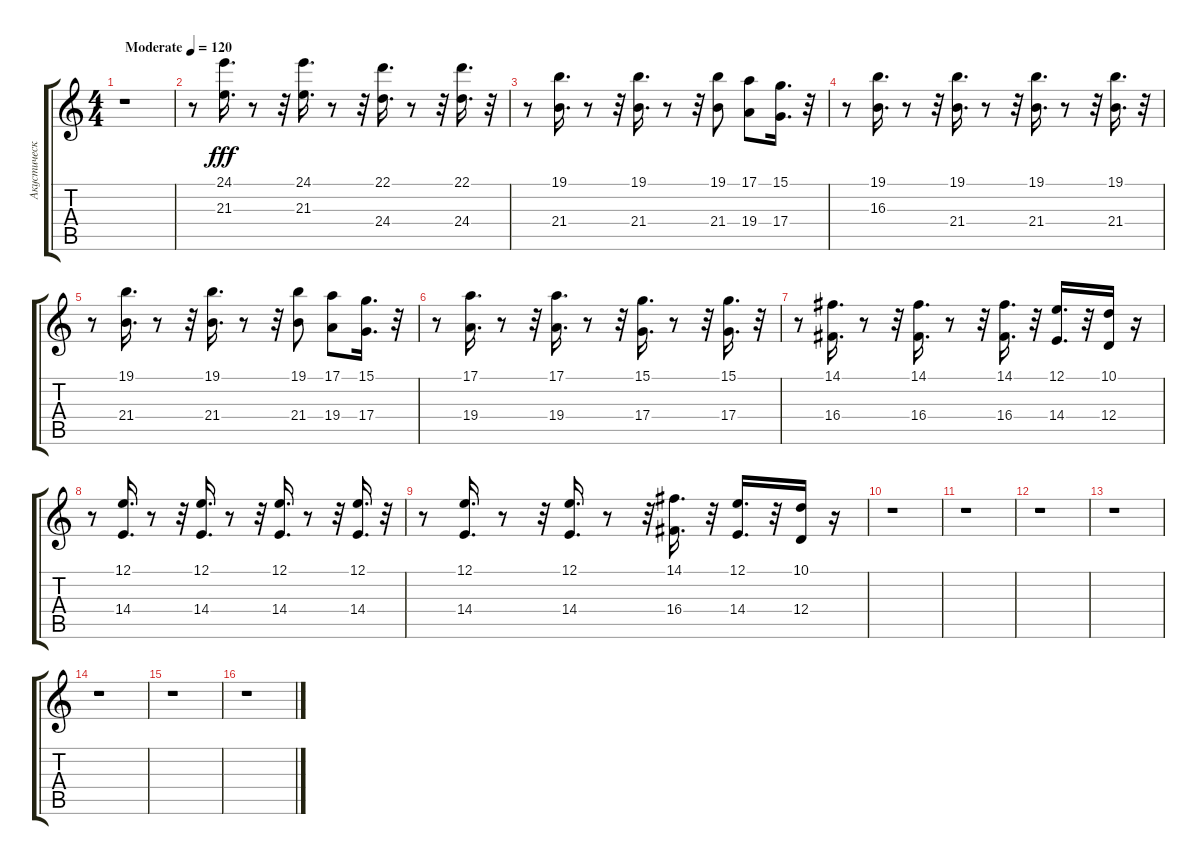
\track ("Акустический Гранд Роял" "Акустическ") {instrument acousticgrandpiano}
\staff {score tabs}
\tuning (E4 B3 G3 D3 A2 E2) {hide}
\ts (4 4)
\tempo (120 "Moderate")
\clef g2
\ks c
r.1{dy fff instrument acousticgrandpiano} |
r.8 (24.1 21.3).16{d instrument synthstrings1} r.8 r.32 (24.1 21.3).16{d} r.8 r.32 (22.1 24.4).16{d} r.8 r.32 (22.1 24.4).16{d} r.32 |
r.8 (19.1 21.4).16{d} r.8 r.32 (19.1 21.4).16{d} r.8 r.32 (19.1 21.4).8 (17.1 19.4).8 (15.1 17.4).16{d} r.32 |
r.8 (19.1 16.3).16{d} r.8 r.32 (19.1 21.4).16{d} r.8 r.32 (19.1 21.4).16{d} r.8 r.32 (19.1 21.4).16{d} r.32 |
r.8 (19.1 21.4).16{d} r.8 r.32 (19.1 21.4).16{d} r.8 r.32 (19.1 21.4).8 (17.1 19.4).8 (15.1 17.4).16{d} r.32 |
r.8 (17.1 19.4).16{d} r.8 r.32 (17.1 19.4).16{d} r.8 r.32 (15.1 17.4).16{d} r.8 r.32 (15.1 17.4).16{d} r.32 |
r.8 (14.1 16.4).16{d} r.8 r.32 (14.1 16.4).16{d} r.8 r.32 (14.1 16.4).16{d} r.32 (12.1 14.4).16{d} r.32 (10.1 12.4).16 r.16 |
r.8 (12.1 14.4).16{d} r.8 r.32 (12.1 14.4).16{d} r.8 r.32 (12.1 14.4).16{d} r.8 r.32 (12.1 14.4).16{d} r.32 |
r.8 (12.1 14.4).16{d} r.8 r.32 (12.1 14.4).16{d} r.8 r.32 (14.1 16.4).16{d} r.32 (12.1 14.4).16{d} r.32 (10.1 12.4).16 r.16 |
r.1 |
r.1 |
r.1 |
r.1 |
r.1 |
r.1 |
r.1
